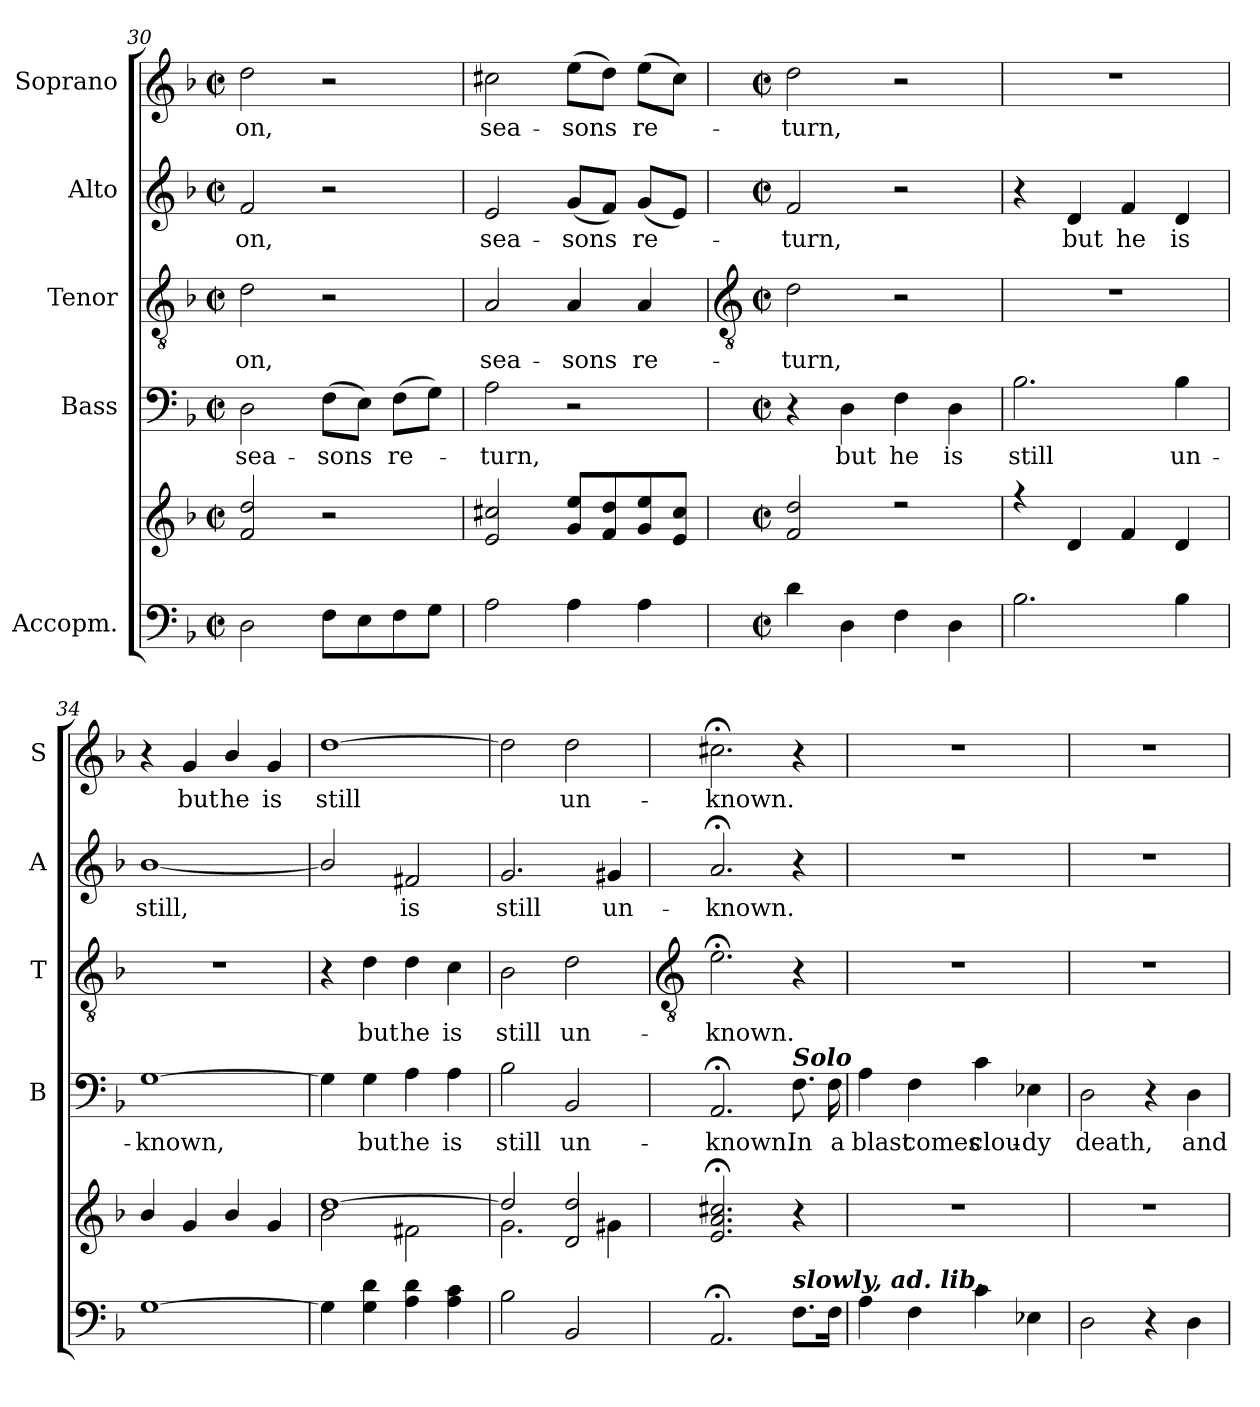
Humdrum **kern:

**kern	**kern	**kern	**text	**kern	**text	**kern	**text	**kern	**text
*part5	*part5	*part4	*part4	*part3	*part3	*part2	*part2	*part1	*part1
*staff6	*staff5	*staff4	*staff4	*staff3	*staff3	*staff2	*staff2	*staff1	*staff1
*I"Accopm.	*	*I"Bass	*	*I"Tenor	*	*I"Alto	*	*I"Soprano	*
*	*	*I'B	*	*I'T	*	*I'A	*	*I'S	*
*clefF4	*clefG2	*clefF4	*	*clefGv2	*	*clefG2	*	*clefG2	*
*k[b-]	*k[b-]	*k[b-]	*	*k[b-]	*	*k[b-]	*	*k[b-]	*
*F:	*F:	*F:	*	*F:	*	*F:	*	*F:	*
*M2/2	*M2/2	*M2/2	*	*M2/2	*	*M2/2	*	*M2/2	*
*met(c|)	*met(c|)	*met(c|)	*	*met(c|)	*	*met(c|)	*	*met(c|)	*
=30	=30	=30	=30	=30	=30	=30	=30	=30	=30
!	!	!	!LO:LY:b	!	!LO:LY:b	!	!LO:LY:b	!	!LO:LY:b
2D	2f 2dd	2D	sea-	2d	on,	2f	on,	2dd	on,
!	!	!	!LO:LY:b	!	!	!	!	!	!
8FL	2r	(>8FL	-sons	2r	.	2r	.	2r	.
8E	.	8EJ)	.	.	.	.	.	.	.
!	!	!	!LO:LY:b	!	!	!	!	!	!
8F	.	(>8FL	re-	.	.	.	.	.	.
8GJ	.	8GJ)	.	.	.	.	.	.	.
=31	=31	=31	=31	=31	=31	=31	=31	=31	=31
!	!	!	!LO:LY:b	!	!LO:LY:b	!	!LO:LY:b	!	!LO:LY:b
2A	2e 2cc#X	2A	turn,	2A	sea-	2e	sea-	2cc#X	sea-
!	!	!	!	!	!LO:LY:b	!	!LO:LY:b	!	!LO:LY:b
4A	8g 8eeL	2r	.	4A	-sons	(<8gL	-sons	(>8eeL	-sons
.	8f 8dd	.	.	.	.	8fJ)	.	8ddJ)	.
!	!	!	!	!	!LO:LY:b	!	!LO:LY:b	!	!LO:LY:b
4A	8g 8ee	.	.	4A	re-	(<8gL	re-	(>8eeL	re-
.	8e 8cc#J	.	.	.	.	8eJ)	.	8cc#J)	.
!!LO:LB:g=z
=32	=32	=32	=32	=32	=32	=32	=32	=32	=32
*	*	*	*	*clefGv2	*	*	*	*	*
*M2/2	*M2/2	*M2/2	*	*M2/2	*	*M2/2	*	*M2/2	*
*met(c|)	*met(c|)	*met(c|)	*	*met(c|)	*	*met(c|)	*	*met(c|)	*
*	*^	*	*	*	*	*	*	*	*
!	!	!	!	!	!	!LO:LY:b	!	!LO:LY:b	!	!LO:LY:b
4d	2f/ 2dd/	1ryy	4r	.	2d	-turn,	2f	turn,	2dd	turn,
!	!	!	!	!LO:LY:b	!	!	!	!	!	!
4D	.	.	4D	but	.	.	.	.	.	.
!	!	!	!	!LO:LY:b	!	!	!	!	!	!
4F	2r	.	4F	he	2r	.	2r	.	2r	.
!	!	!	!	!LO:LY:b	!	!	!	!	!	!
4D	.	.	4D	is	.	.	.	.	.	.
=33	=33	=33	=33	=33	=33	=33	=33	=33	=33	=33
!	!	!	!	!LO:LY:b	!	!	!	!	!	!
2.B-	4r	1ryy	2.B-	still	1r	.	4r	.	1r	.
!	!	!	!	!	!	!	!	!LO:LY:b	!	!
.	4d/	.	.	.	.	.	4d	but	.	.
!	!	!	!	!	!	!	!	!LO:LY:b	!	!
.	4f/	.	.	.	.	.	4f	he	.	.
!	!	!	!	!LO:LY:b	!	!	!	!LO:LY:b	!	!
4B-	4d/	.	4B-	un-	.	.	4d	is	.	.
=34	=34	=34	=34	=34	=34	=34	=34	=34	=34	=34
!	!	!	!	!LO:LY:b	!	!	!	!LO:LY:b	!	!
[1G	4b-/	1ryy	[1G	-known,	1r	.	[1b-/	still,	4r	.
!	!	!	!	!	!	!	!	!	!	!LO:LY:b
.	4g/	.	.	.	.	.	.	.	4g	but
!	!	!	!	!	!	!	!	!	!	!LO:LY:b
.	4b-/	.	.	.	.	.	.	.	4b-/	he
!	!	!	!	!	!	!	!	!	!	!LO:LY:b
.	4g/	.	.	.	.	.	.	.	4g	is
=35	=35	=35	=35	=35	=35	=35	=35	=35	=35	=35
!	!	!	!	!	!	!	!	!	!	!LO:LY:b
4G]	[1dd/	2b-\	4G]	.	4r	.	2b-/]	.	[1dd	still
!	!	!	!	!LO:LY:b	!	!LO:LY:b	!	!	!	!
4G 4d	.	.	4G	but	4d	but	.	.	.	.
!	!	!	!	!LO:LY:b	!	!LO:LY:b	!	!LO:LY:b	!	!
4A 4d	.	2f#X\	4A	he	4d	he	2f#X	is	.	.
!	!	!	!	!LO:LY:b	!	!LO:LY:b	!	!	!	!
4A 4c	.	.	4A	is	4c	is	.	.	.	.
=36	=36	=36	=36	=36	=36	=36	=36	=36	=36	=36
!	!	!	!	!LO:LY:b	!	!LO:LY:b	!	!LO:LY:b	!	!
2B-	2dd/]	2.g\	2B-	still	2B-	still	2.g	still	2dd]	.
!	!	!	!	!LO:LY:b	!	!LO:LY:b	!	!	!	!LO:LY:b
2BB-	2d/ 2dd/	.	2BB-	un-	2d	un-	.	.	2dd	un-
!	!	!	!	!	!	!	!	!LO:LY:b	!	!
.	.	4g#X\	.	.	.	.	4g#X	un-	.	.
*	*v	*v	*	*	*	*	*	*	*	*
!!LO:LB:g=z
=37	=37	=37	=37	=37	=37	=37	=37	=37	=37
*	*	*	*	*clefGv2	*	*	*	*	*
*	*^	*	*	*	*	*	*	*	*
!	!	!	!	!LO:LY:b	!	!LO:LY:b	!	!LO:LY:b	!	!LO:LY:b
*	*v	*v	*	*	*	*	*	*	*	*
2.AA;	2.e;< 2.a;< 2.cc#X;<	2.AA;<	-known.	2.e;<	-known.	2.a;<	-known.	2.cc#X;<	-known.
!	!	!LO:TX:a:Bi:t=Solo	!	!	!	!	!	!	!
!LO:TX:a:Bi:t=slowly, ad. lib.	!	!	!	!	!	!	!	!	!
!	!	!	!LO:LY:b	!	!	!	!	!	!
8.FL	4r	8.F	In	4r	.	4r	.	4r	.
!	!	!	!LO:LY:b	!	!	!	!	!	!
16FJ	.	16F	a	.	.	.	.	.	.
=38	=38	=38	=38	=38	=38	=38	=38	=38	=38
!	!	!	!LO:LY:b	!	!	!	!	!	!
4A	1r	4A	blast	1r	.	1r	.	1r	.
!	!	!	!LO:LY:b	!	!	!	!	!	!
4F	.	4F	comes	.	.	.	.	.	.
!	!	!	!LO:LY:b	!	!	!	!	!	!
4c	.	4c	clou-	.	.	.	.	.	.
!	!	!	!LO:LY:b	!	!	!	!	!	!
4E-X	.	4E-X	-dy	.	.	.	.	.	.
=39	=39	=39	=39	=39	=39	=39	=39	=39	=39
!	!	!	!LO:LY:b	!	!	!	!	!	!
2D	1r	2D	death,	1r	.	1r	.	1r	.
4r	.	4r	.	.	.	.	.	.	.
!	!	!	!LO:LY:b	!	!	!	!	!	!
4D	.	4D	and	.	.	.	.	.	.
=	=	=	=	=	=	=	=	=	=
*-	*-	*-	*-	*-	*-	*-	*-	*-	*-
